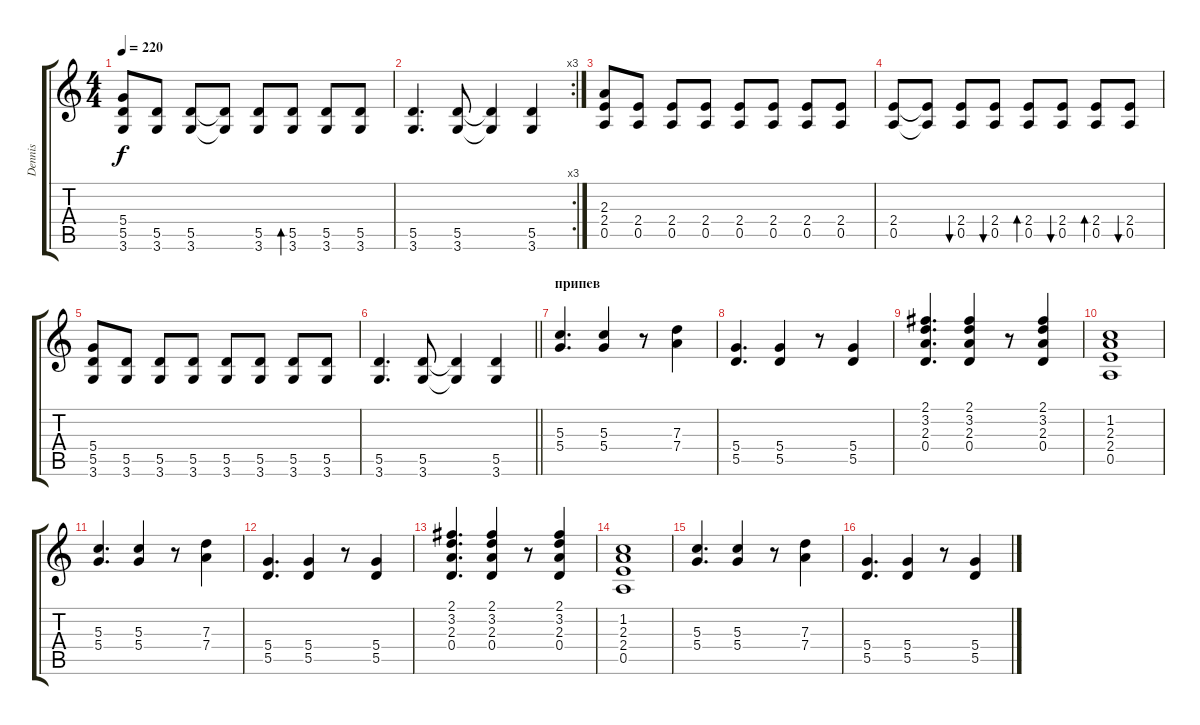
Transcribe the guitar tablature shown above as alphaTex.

\track ("Dennis" "Dennis") {instrument distortionguitar}
\staff {score tabs}
\tuning (E4 B3 G3 D3 A2 E2) {hide}
\ts (4 4)
\tempo 220
\clef g2
\ks c
(5.4 5.5 3.6).8{dy f} (5.5 3.6).8 (5.5 3.6).8 (5.5{t} 3.6{t}).8 (5.5 3.6).8 (5.5 3.6).8{bd 240} (5.5 3.6).8 (5.5 3.6).8 |
\rc 3
(5.5 3.6).4{d} (5.5 3.6).8 (5.5{t} 3.6{t}).4 (5.5 3.6).4 |
(2.3 2.4 0.5).8 (2.4 0.5).8 (2.4 0.5).8 (2.4 0.5).8 (2.4 0.5).8 (2.4 0.5).8 (2.4 0.5).8 (2.4 0.5).8 |
(2.4 0.5).8 (2.4{t} 0.5{t}).8 (2.4 0.5).8{bu 240} (2.4 0.5).8{bu 240} (2.4 0.5).8{bd 240} (2.4 0.5).8{bu 240} (2.4 0.5).8{bd 240} (2.4 0.5).8{bu 240} |
(5.4 5.5 3.6).8 (5.5 3.6).8 (5.5 3.6).8 (5.5 3.6).8 (5.5 3.6).8 (5.5 3.6).8 (5.5 3.6).8 (5.5 3.6).8 |
\barLineRight lightlight
(5.5 3.6).4{d} (5.5 3.6).8 (5.5{t} 3.6{t}).4 (5.5 3.6).4 |
\section ("" "припев")
(5.3 5.4).4{d} (5.3 5.4).4 r.8 (7.3 7.4).4 |
(5.4 5.5).4{d} (5.4 5.5).4 r.8 (5.4 5.5).4 |
(2.1 3.2 2.3 0.4).4{d} (2.1 3.2 2.3 0.4).4 r.8 (2.1 3.2 2.3 0.4).4 |
(1.2 2.3 2.4 0.5).1 |
(5.3 5.4).4{d} (5.3 5.4).4 r.8 (7.3 7.4).4 |
(5.4 5.5).4{d} (5.4 5.5).4 r.8 (5.4 5.5).4 |
(2.1 3.2 2.3 0.4).4{d} (2.1 3.2 2.3 0.4).4 r.8 (2.1 3.2 2.3 0.4).4 |
(1.2 2.3 2.4 0.5).1 |
(5.3 5.4).4{d} (5.3 5.4).4 r.8 (7.3 7.4).4 |
(5.4 5.5).4{d} (5.4 5.5).4 r.8 (5.4 5.5).4
